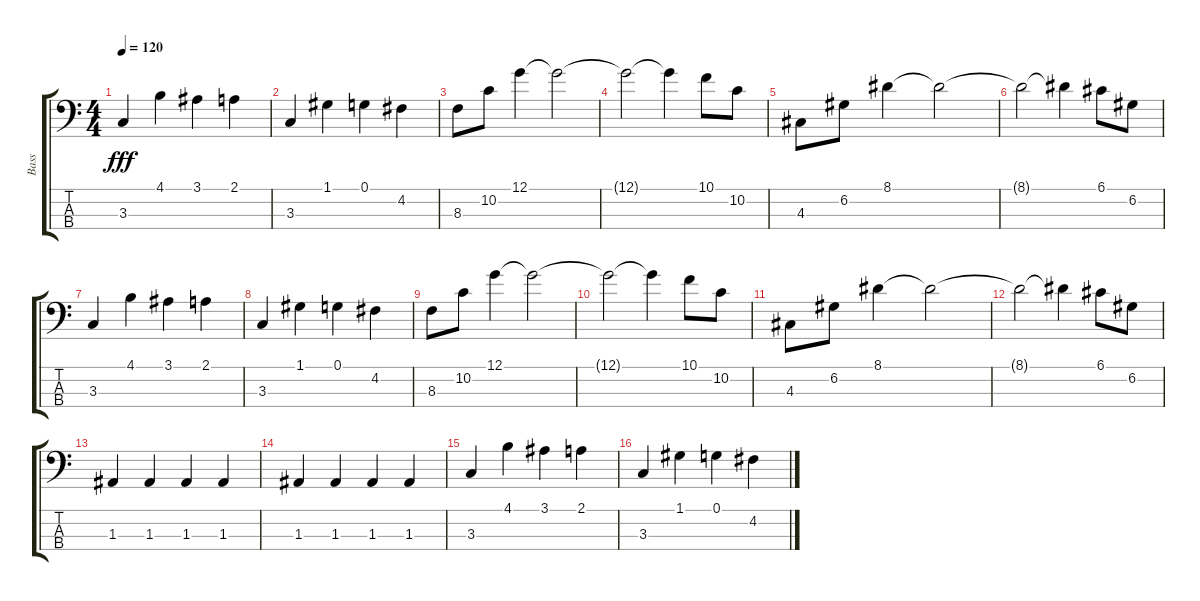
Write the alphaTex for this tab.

\track ("Bass" "Bass") {instrument electricbasspick}
\staff {score tabs}
\tuning (G2 D2 A1 E1) {hide}
\ts (4 4)
\tempo 120
\clef f4
\ks c
3.3.4{dy fff} 4.1.4 3.1.4 2.1.4 |
3.3.4 1.1.4 0.1.4 4.2.4 |
8.3.8 10.2.8 12.1.4 12.1{t}.2 |
12.1{t}.2 12.1{t}.4 10.1.8 10.2.8 |
4.3.8 6.2.8 8.1.4 8.1{t}.2 |
8.1{t}.2 8.1{t}.4 6.1.8 6.2.8 |
3.3.4 4.1.4 3.1.4 2.1.4 |
3.3.4 1.1.4 0.1.4 4.2.4 |
8.3.8 10.2.8 12.1.4 12.1{t}.2 |
12.1{t}.2 12.1{t}.4 10.1.8 10.2.8 |
4.3.8 6.2.8 8.1.4 8.1{t}.2 |
8.1{t}.2 8.1{t}.4 6.1.8 6.2.8 |
1.3.4 1.3.4 1.3.4 1.3.4 |
1.3.4 1.3.4 1.3.4 1.3.4 |
3.3.4 4.1.4 3.1.4 2.1.4 |
3.3.4 1.1.4 0.1.4 4.2.4
